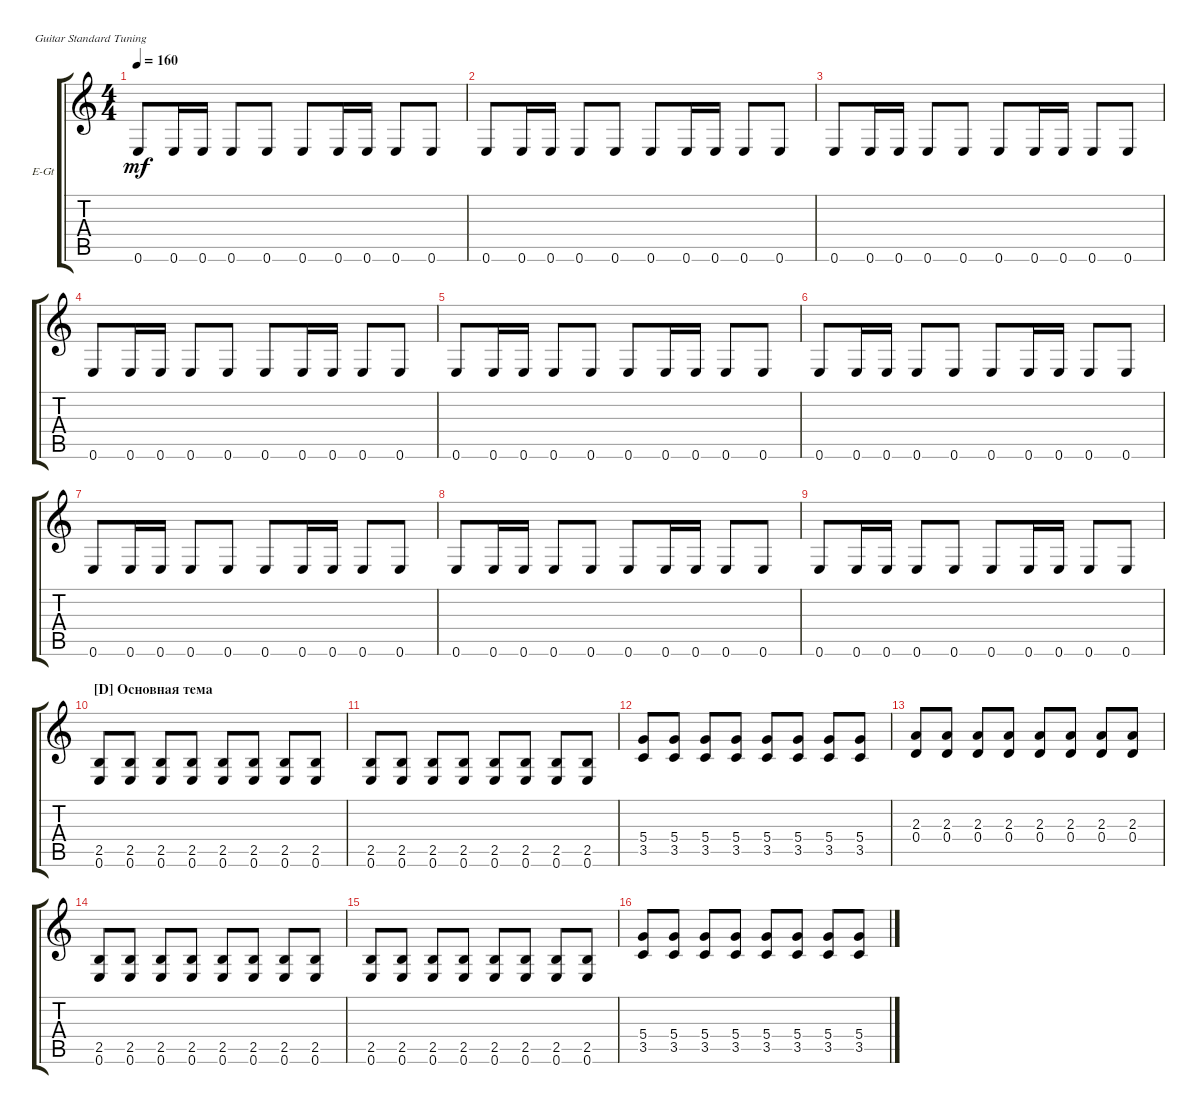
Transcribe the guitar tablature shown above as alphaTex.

\defaultSystemsLayout 4
\bracketExtendMode groupsimilarinstruments
\firstSystemTrackNameOrientation horizontal
\otherSystemsTrackNameOrientation horizontal
\track ("Rhythm Guitar" "E-Gt") {instrument distortionguitar}
\staff {score tabs}
\tuning (E4 B3 G3 D3 A2 E2)
\ts (4 4)
\tempo 160
\clef g2
\ks c
0.6.8{dy mf} 0.6.16 0.6.16 0.6.8 0.6.8 0.6.8 0.6.16 0.6.16 0.6.8 0.6.8 |
0.6.8 0.6.16 0.6.16 0.6.8 0.6.8 0.6.8 0.6.16 0.6.16 0.6.8 0.6.8 |
0.6.8 0.6.16 0.6.16 0.6.8 0.6.8 0.6.8 0.6.16 0.6.16 0.6.8 0.6.8 |
0.6.8 0.6.16 0.6.16 0.6.8 0.6.8 0.6.8 0.6.16 0.6.16 0.6.8 0.6.8 |
0.6.8 0.6.16 0.6.16 0.6.8 0.6.8 0.6.8 0.6.16 0.6.16 0.6.8 0.6.8 |
0.6.8 0.6.16 0.6.16 0.6.8 0.6.8 0.6.8 0.6.16 0.6.16 0.6.8 0.6.8 |
0.6.8 0.6.16 0.6.16 0.6.8 0.6.8 0.6.8 0.6.16 0.6.16 0.6.8 0.6.8 |
0.6.8 0.6.16 0.6.16 0.6.8 0.6.8 0.6.8 0.6.16 0.6.16 0.6.8 0.6.8 |
0.6.8 0.6.16 0.6.16 0.6.8 0.6.8 0.6.8 0.6.16 0.6.16 0.6.8 0.6.8 |
\section ("D" "Основная тема")
(2.5 0.6).8 (2.5 0.6).8 (2.5 0.6).8 (2.5 0.6).8 (2.5 0.6).8 (2.5 0.6).8 (2.5 0.6).8 (2.5 0.6).8 |
(2.5 0.6).8 (0.6 2.5).8 (0.6 2.5).8 (0.6 2.5).8 (0.6 2.5).8 (0.6 2.5).8 (0.6 2.5).8 (0.6 2.5).8 |
(5.4 3.5).8 (5.4 3.5).8 (5.4 3.5).8 (5.4 3.5).8 (5.4 3.5).8 (5.4 3.5).8 (5.4 3.5).8 (5.4 3.5).8 |
(2.3 0.4).8 (2.3 0.4).8 (2.3 0.4).8 (2.3 0.4).8 (2.3 0.4).8 (2.3 0.4).8 (2.3 0.4).8 (2.3 0.4).8 |
(2.5 0.6).8 (2.5 0.6).8 (2.5 0.6).8 (2.5 0.6).8 (2.5 0.6).8 (2.5 0.6).8 (2.5 0.6).8 (2.5 0.6).8 |
(2.5 0.6).8 (0.6 2.5).8 (0.6 2.5).8 (0.6 2.5).8 (0.6 2.5).8 (0.6 2.5).8 (0.6 2.5).8 (0.6 2.5).8 |
(5.4 3.5).8 (3.5 5.4).8 (3.5 5.4).8 (3.5 5.4).8 (3.5 5.4).8 (3.5 5.4).8 (3.5 5.4).8 (3.5 5.4).8
